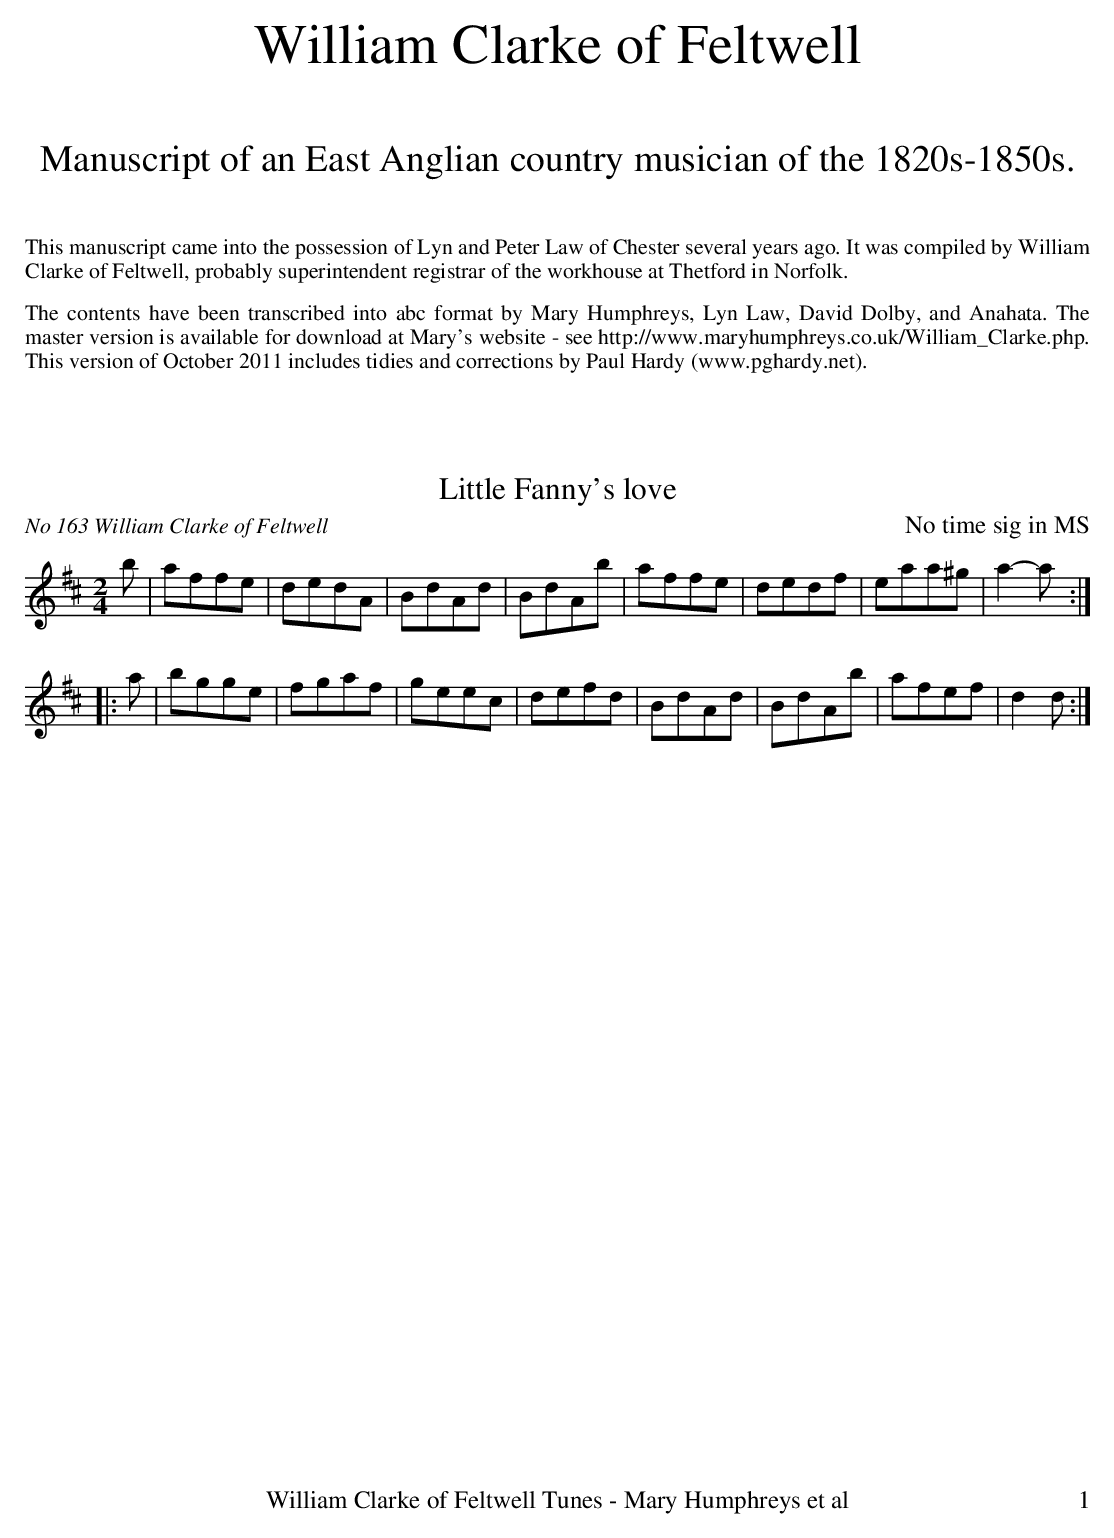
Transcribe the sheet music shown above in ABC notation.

X:1
T:Little Fanny's love
O:No 163 William Clarke of Feltwell
M:2/4
L:1/8
K:D
b|affe|dedA|BdAd|BdAb|affe|dedf|eaa^g|a2-a:|
|:a|bgge|fgaf|geec|defd|BdAd|BdAb|afef|d2 d:|
